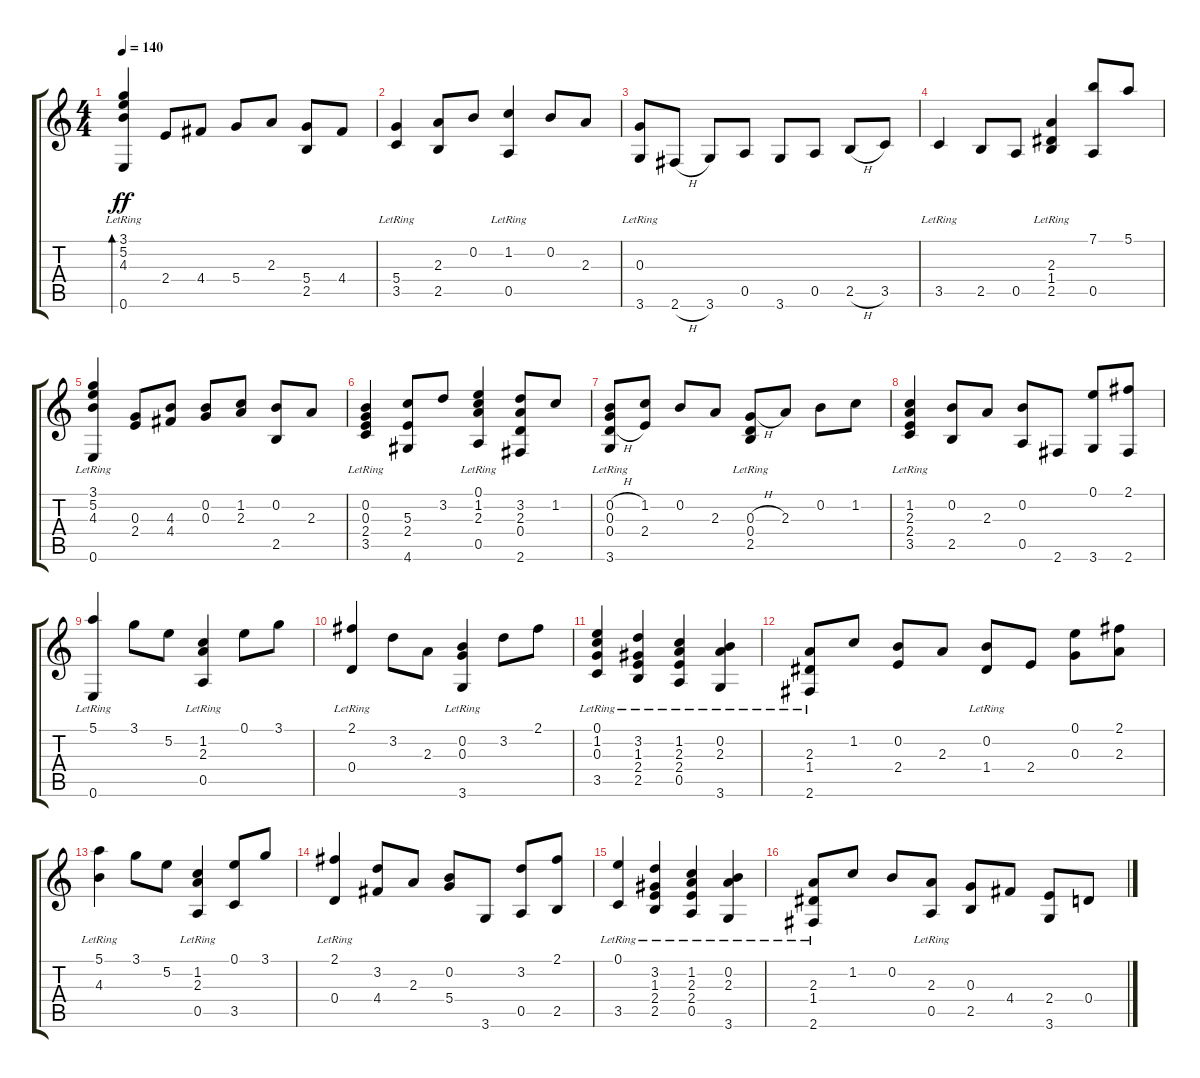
\track "" {instrument acousticguitarnylon}
\staff {score tabs}
\tuning (E4 B3 G3 D3 A2 E2) {hide}
\ts (4 4)
\tempo 140
\clef g2
\ks c
(3.1{lr} 5.2 4.3{lr} 0.6{lr}).4{bd 60 dy ff instrument acousticguitarnylon} 2.4.8 4.4.8 5.4.8 2.3.8 (5.4 2.5).8 4.4.8 |
(5.4{lr} 3.5{lr}).4 (2.3 2.5).8 0.2.8 (1.2{lr} 0.5{lr}).4 0.2.8 2.3.8 |
(0.3 3.6{lr}).8 2.6{h}.8 3.6.8 0.5.8 3.6.8 0.5.8 2.5{h}.8 3.5.8 |
3.5{lr}.4 2.5.8 0.5.8 (2.3 1.4{lr} 2.5{lr}).4 (7.1 0.5).8 5.1.8 |
(3.1{lr} 5.2{lr} 4.3{lr} 0.6{lr}).4 (0.3 2.4).8 (4.3 4.4).8 (0.2 0.3).8 (1.2 2.3).8 (0.2 2.5).8 2.3.8 |
(0.2{lr} 0.3{lr} 2.4{lr} 3.5{lr}).4 (5.3 2.4 4.6).8 3.2.8 (0.1{lr} 1.2{lr} 2.3{lr} 0.5{lr}).4 (3.2 2.3 0.4 2.6).8 1.2.8 |
(0.2{h} 0.3 0.4{h} 3.6{lr}).8 (1.2 2.4).8 0.2.8 2.3.8 (0.3{h} 0.4 2.5{lr}).8 2.3.8 0.2.8 1.2.8 |
(1.2{lr} 2.3{lr} 2.4{lr} 3.5{lr}).4 (0.2 2.5).8 2.3.8 (0.2 0.5).8 2.6.8 (0.1 3.6).8 (2.1 2.6).8 |
(5.1{lr} 0.6{lr}).4 3.1.8 5.2.8 (1.2{lr} 2.3{lr} 0.5{lr}).4 0.1.8 3.1.8 |
(2.1{lr} 0.4{lr}).4 3.2.8 2.3.8 (0.2{lr} 0.3{lr} 3.6{lr}).4 3.2.8 2.1.8 |
(0.1 1.2 0.3 3.5{lr}).4 (3.2 1.3 2.4 2.5{lr}).4 (1.2 2.3 2.4 0.5{lr}).4 (0.2 2.3 3.6{lr}).4 |
(2.3 1.4 2.6{lr}).8 1.2.8 (0.2 2.4).8 2.3.8 (0.2 1.4{lr}).8 2.4.8 (0.1 0.3).8 (2.1 2.3).8 |
(5.1 4.3{lr}).4 3.1.8 5.2.8 (1.2 2.3 0.5{lr}).4 (0.1 3.5).8 3.1.8 |
(2.1 0.4{lr}).4 (3.2 4.4).8 2.3.8 (0.2 5.4).8 3.6.8 (3.2 0.5).8 (2.1 2.5).8 |
(0.1 3.5{lr}).4 (3.2 1.3 2.4 2.5{lr}).4 (1.2 2.3 2.4 0.5{lr}).4 (0.2 2.3 3.6{lr}).4 |
(2.3 1.4 2.6{lr}).8 1.2.8 0.2.8 (2.3 0.5{lr}).8 (0.3 2.5).8 4.4.8 (2.4 3.6).8 0.4.8
